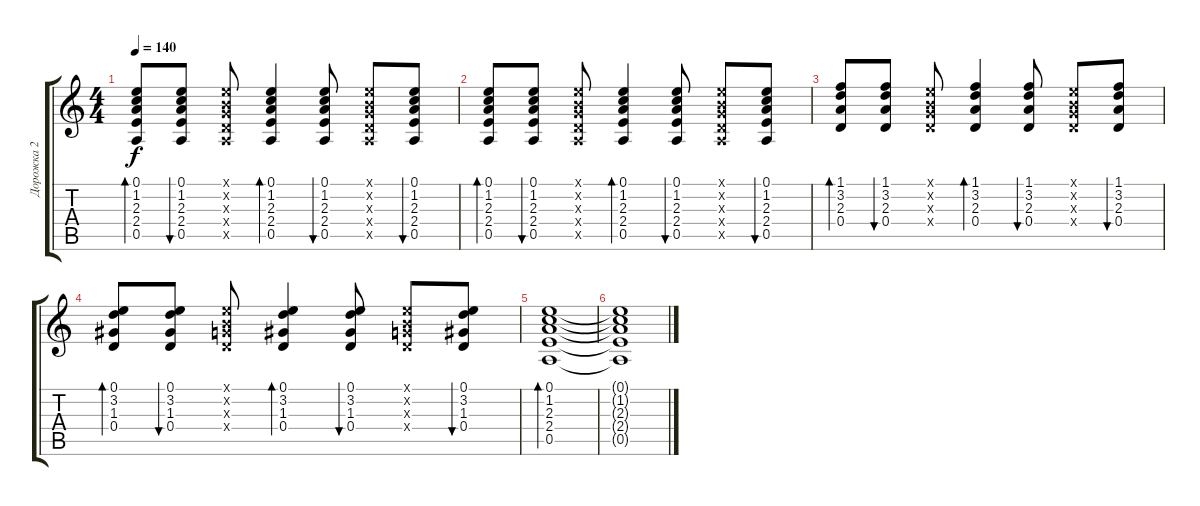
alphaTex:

\track ("Дорожка 2" "Дорожка 2") {instrument acousticguitarnylon}
\staff {score tabs}
\tuning (E4 B3 G3 D3 A2 E2) {hide}
\ts (4 4)
\tempo 140
\clef g2
\ks c
(0.1 1.2 2.3 2.4 0.5).8{bd 60 dy f} (0.1 1.2 2.3 2.4 0.5).8{bu 60} (0.1{x} 0.2{x} 0.3{x} 0.4{x} 0.5{x}).8 (0.1 1.2 2.3 2.4 0.5).4{bd 60} (0.1 1.2 2.3 2.4 0.5).8{bu 60} (0.1{x} 0.2{x} 0.3{x} 0.4{x} 0.5{x}).8 (0.1 1.2 2.3 2.4 0.5).8{bu 60} |
(0.1 1.2 2.3 2.4 0.5).8{bd 60} (0.1 1.2 2.3 2.4 0.5).8{bu 60} (0.1{x} 0.2{x} 0.3{x} 0.4{x} 0.5{x}).8 (0.1 1.2 2.3 2.4 0.5).4{bd 60} (0.1 1.2 2.3 2.4 0.5).8{bu 60} (0.1{x} 0.2{x} 0.3{x} 0.4{x} 0.5{x}).8 (0.1 1.2 2.3 2.4 0.5).8{bu 60} |
(1.1 3.2 2.3 0.4).8{bd 60} (1.1 3.2 2.3 0.4).8{bu 60} (0.1{x} 0.2{x} 0.3{x} 0.4{x}).8 (1.1 3.2 2.3 0.4).4{bd 60} (1.1 3.2 2.3 0.4).8{bu 60} (0.1{x} 0.2{x} 0.3{x} 0.4{x}).8 (1.1 3.2 2.3 0.4).8{bu 60} |
(0.1 3.2 1.3 0.4).8{bd 60} (0.1 3.2 1.3 0.4).8{bu 60} (0.1{x} 0.2{x} 0.3{x} 0.4{x}).8 (0.1 3.2 1.3 0.4).4{bd 60} (0.1 3.2 1.3 0.4).8{bu 60} (0.1{x} 0.2{x} 0.3{x} 0.4{x}).8 (0.1 3.2 1.3 0.4).8{bu 60} |
(0.1 1.2 2.3 2.4 0.5).1{bd 60} |
(0.1{t} 1.2{t} 2.3{t} 2.4{t} 0.5{t}).1
